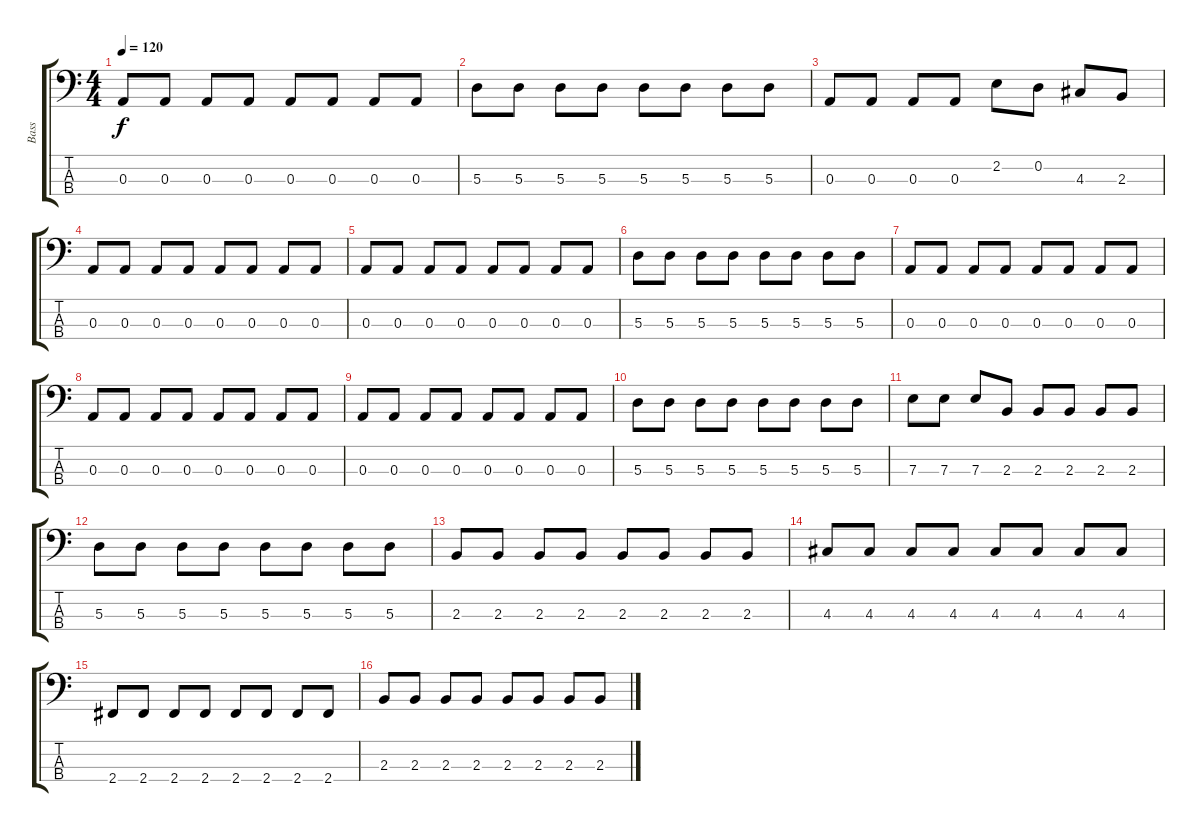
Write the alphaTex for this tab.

\track ("Bass" "Bass") {instrument acousticbass}
\staff {score tabs}
\tuning (G2 D2 A1 E1) {hide}
\ts (4 4)
\tempo 120
\clef f4
\ks c
0.3.8{dy f} 0.3.8 0.3.8 0.3.8 0.3.8 0.3.8 0.3.8 0.3.8 |
5.3.8 5.3.8 5.3.8 5.3.8 5.3.8 5.3.8 5.3.8 5.3.8 |
0.3.8 0.3.8 0.3.8 0.3.8 2.2.8 0.2.8 4.3.8 2.3.8 |
0.3.8 0.3.8 0.3.8 0.3.8 0.3.8 0.3.8 0.3.8 0.3.8 |
0.3.8 0.3.8 0.3.8 0.3.8 0.3.8 0.3.8 0.3.8 0.3.8 |
5.3.8 5.3.8 5.3.8 5.3.8 5.3.8 5.3.8 5.3.8 5.3.8 |
0.3.8 0.3.8 0.3.8 0.3.8 0.3.8 0.3.8 0.3.8 0.3.8 |
0.3.8 0.3.8 0.3.8 0.3.8 0.3.8 0.3.8 0.3.8 0.3.8 |
0.3.8 0.3.8 0.3.8 0.3.8 0.3.8 0.3.8 0.3.8 0.3.8 |
5.3.8 5.3.8 5.3.8 5.3.8 5.3.8 5.3.8 5.3.8 5.3.8 |
7.3.8 7.3.8 7.3.8 2.3.8 2.3.8 2.3.8 2.3.8 2.3.8 |
5.3.8 5.3.8 5.3.8 5.3.8 5.3.8 5.3.8 5.3.8 5.3.8 |
2.3.8 2.3.8 2.3.8 2.3.8 2.3.8 2.3.8 2.3.8 2.3.8 |
4.3.8 4.3.8 4.3.8 4.3.8 4.3.8 4.3.8 4.3.8 4.3.8 |
2.4.8 2.4.8 2.4.8 2.4.8 2.4.8 2.4.8 2.4.8 2.4.8 |
2.3.8 2.3.8 2.3.8 2.3.8 2.3.8 2.3.8 2.3.8 2.3.8
